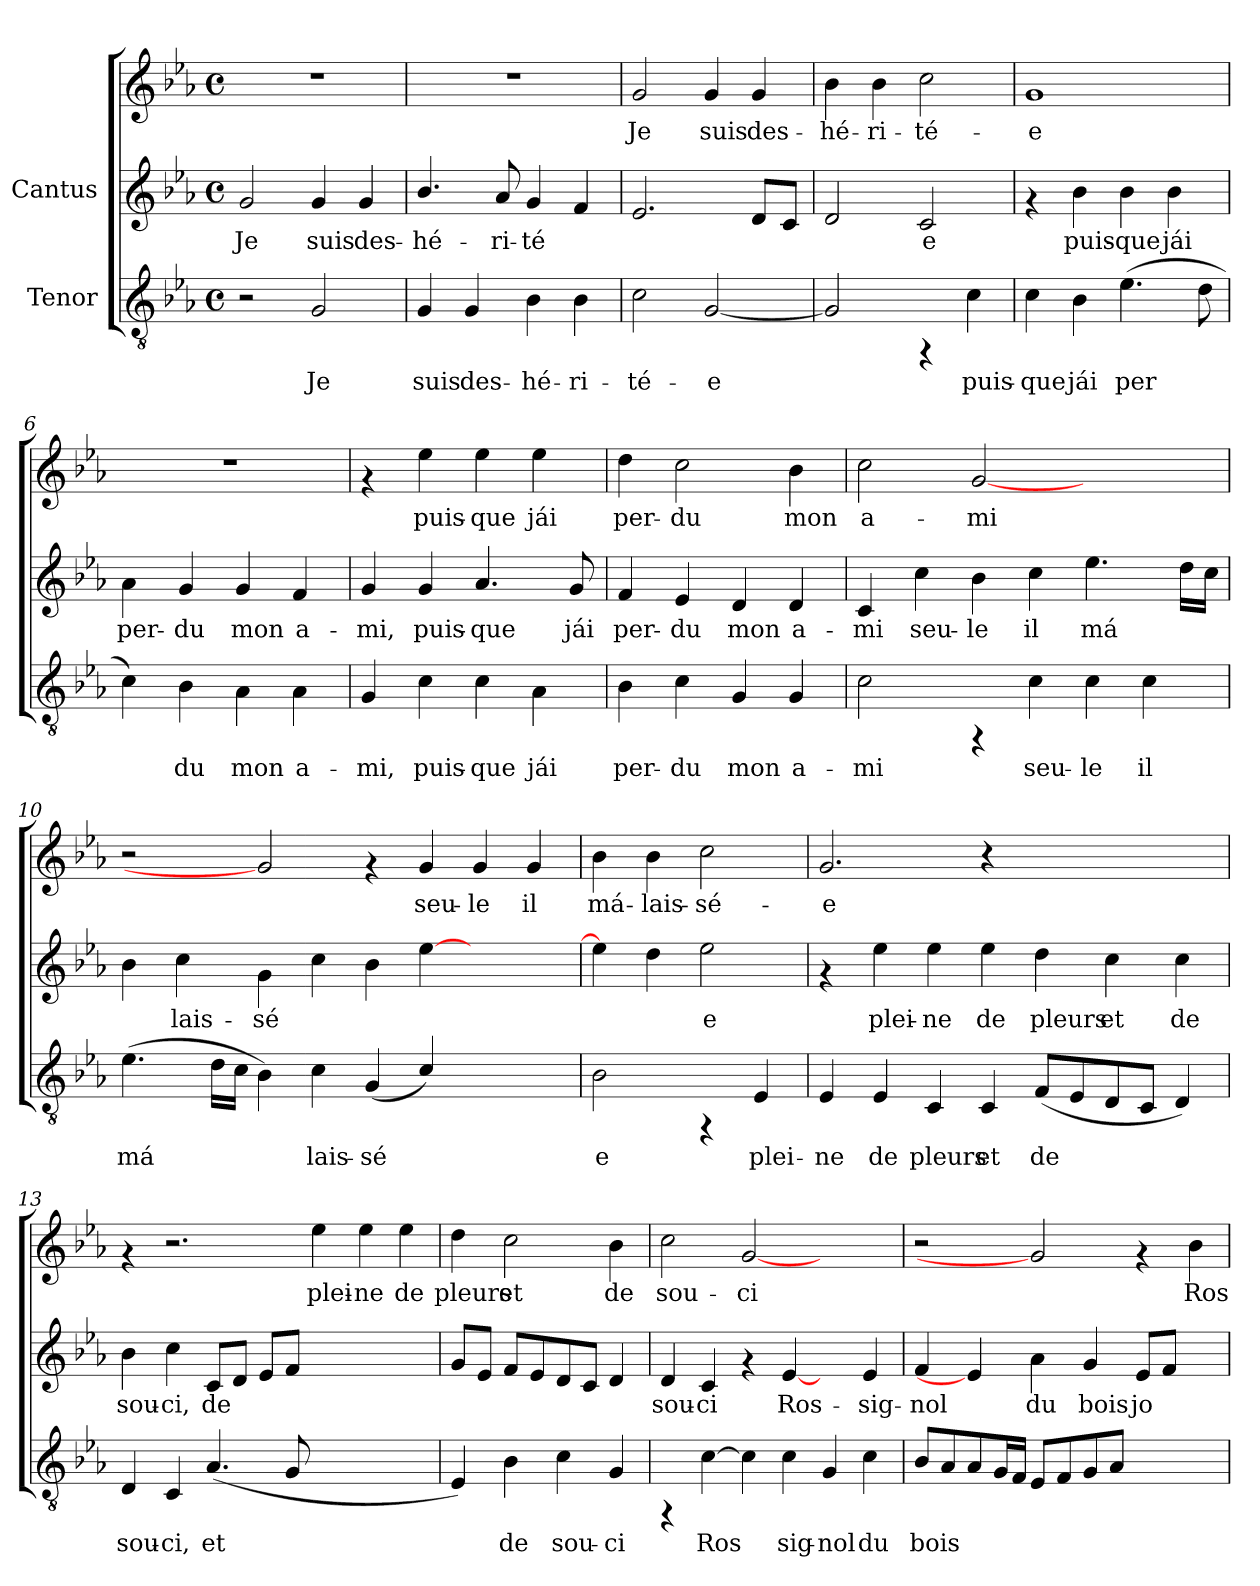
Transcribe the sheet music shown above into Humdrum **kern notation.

**kern	**text	**kern	**text	**kern	**text
*part2	*part2	*part1	*part1	*part1	*part1
*staff3	*staff3	*staff2	*staff2	*staff1	*staff1
*I"Tenor	*	*I"Cantus	*	*	*
!!LO:PB:g=z
*stria5	*	*stria5	*	*stria5	*
*clefGv2	*	*clefG2	*	*clefG2	*
*k[b-e-a-]	*	*k[b-e-a-]	*	*k[b-e-a-]	*
*E-:	*	*E-:	*	*E-:	*
*M4/4	*	*M4/4	*	*M4/4	*
*met(c)	*	*met(c)	*	*met(c)	*
*MM120	*	*MM120	*	*MM120	*
=1	=1	=1	=1	=1	=1
!	!	!	!LO:LY:b:cj	!	!
2r	.	2g/	Je	1r	.
!	!LO:LY:b:cj	!	!LO:LY:b:cj	!	!
2G/	Je	4g/	suis	.	.
!	!	!	!LO:LY:b:cj	!	!
.	.	4g/	des-	.	.
=2	=2	=2	=2	=2	=2
!	!LO:LY:b:cj	!	!LO:LY:b:cj	!	!
4G/	suis	4.b-/	-hé-	1r	.
!	!LO:LY:b:cj	!	!	!	!
4G/	des-	.	.	.	.
!	!	!	!LO:LY:b:cj	!	!
.	.	8a-/	-ri-	.	.
!	!LO:LY:b:cj	!	!LO:LY:b:cj	!	!
4B-\	-hé-	4g/	-té-	.	.
!	!LO:LY:b:cj	!	!LO:LY:b:cj	!	!
4B-\	-ri-	4f/	--	.	.
=3	=3	=3	=3	=3	=3
!	!LO:LY:b:cj	!	!	!	!LO:LY:b:cj
2c\	-té-	2.e-/	.	2g/	-Je
!	!LO:LY:b:cj	!	!	!	!LO:LY:b:cj
[<2G/	-e	.	.	4g/	suis
!	!	!	!	!	!LO:LY:b:cj
.	.	8d/L	.	4g/	des-
.	.	8c/J	.	.	.
=4	=4	=4	=4	=4	=4
!	!LO:LY:b:cj	!	!LO:LY:b:cj	!	!LO:LY:b:cj
2G/]	.	2d/	-	4b-\	-hé-
!	!	!	!	!	!LO:LY:b:cj
.	.	.	.	4b-\	-ri-
!	!	!	!LO:LY:b:cj	!	!LO:LY:b:cj
4rFF	.	2c/	e	2cc\	-té-
!	!LO:LY:b:cj	!	!	!	!
4c\	puis-	.	.	.	.
!!LO:LB:g=z
=5	=5	=5	=5	=5	=5
!	!LO:LY:b:cj	!	!	!	!LO:LY:b:cj
4c\	-que	4rf	.	1g	e
!	!LO:LY:b:cj	!	!LO:LY:b:cj	!	!
4B-\	jái	4b-\	puis-	.	.
!	!LO:LY:b:cj	!	!LO:LY:b:cj	!	!
(>4.e-\	per-	4b-\	-que	.	.
!	!	!	!LO:LY:b:cj	!	!
.	.	4b-\	jái	.	.
!	!LO:LY:b:cj	!	!	!	!
8d\	--	.	.	.	.
=6	=6	=6	=6	=6	=6
!	!LO:LY:b:cj	!	!LO:LY:b:cj	!	!
4c\)	-	4a-\	per-	1r	.
!	!LO:LY:b:cj	!	!LO:LY:b:cj	!	!
4B-\	du	4g/	-du	.	.
!	!LO:LY:b:cj	!	!LO:LY:b:cj	!	!
4A-\	mon	4g/	mon	.	.
!	!LO:LY:b:cj	!	!LO:LY:b:cj	!	!
4A-\	a-	4f/	a-	.	.
=7	=7	=7	=7	=7	=7
!	!LO:LY:b:cj	!	!LO:LY:b:cj	!	!
4G/	-mi,	4g/	mi,	4rf	.
!	!LO:LY:b:cj	!	!LO:LY:b:cj	!	!LO:LY:b:cj
4c\	puis-	4g/	puis-	4ee-\	-puis-
!	!LO:LY:b:cj	!	!LO:LY:b:cj	!	!LO:LY:b:cj
4c\	-que	4.a-/	-que	4ee-\	-que
!	!LO:LY:b:cj	!	!	!	!LO:LY:b:cj
4A-\	jái	.	.	4ee-\	jái
!	!	!	!LO:LY:b:cj	!	!
.	.	8g/	jái	.	.
!!LO:LB:g=z
=8	=8	=8	=8	=8	=8
!	!LO:LY:b:cj	!	!LO:LY:b:cj	!	!LO:LY:b:cj
4B-\	per-	4f/	per-	4dd\	per-
!	!LO:LY:b:cj	!	!LO:LY:b:cj	!	!LO:LY:b:cj
4c\	-du	4e-/	-du	2cc\	-du
!	!LO:LY:b:cj	!	!LO:LY:b:cj	!	!
4G/	mon	4d/	mon	.	.
!	!LO:LY:b:cj	!	!LO:LY:b:cj	!	!LO:LY:b:cj
4G/	a-	4d/	a-	4b-\	mon
=9	=9	=9	=9	=9	=9
!	!LO:LY:b:cj	!	!LO:LY:b:cj	!	!LO:LY:b:cj
2c\	-mi	4c/	mi	2cc\	-a-
!	!	!	!LO:LY:b:cj	!	!
.	.	4cc\	seu-	.	.
!	!	!	!LO:LY:b:cj	!	!LO:LY:b:cj
4rFF	.	4b-\	-le	[2g	-mi
!	!LO:LY:b:cj	!	!LO:LY:b:cj	!	!
4c\	seu-	4cc\	il	.	.
!	!LO:LY:b:cj	!	!LO:LY:b:cj	!	!
4c\	-le	4.ee-\	má-	2ryy	.
!	!LO:LY:b:cj	!	!	!	!
4c\	il	.	.	.	.
!	!	!	!LO:LY:b:cj	!	!
.	.	16dd\L	--	.	.
!	!	!	!LO:LY:b:cj	!	!
.	.	16cc\J	--	.	.
=10	=10	=10	=10	=10	=10
!	!LO:LY:b:cj	!	!LO:LY:b:cj	!	!
(>4.e-\	má-	4b-\	.	2r	.
!	!	!	!LO:LY:b:cj	!	!
.	.	4cc\	lais-	.	.
!	!LO:LY:b:cj	!	!	!	!
16d\L	--	.	.	.	.
!	!LO:LY:b:cj	!	!	!	!
16c\J	--	.	.	.	.
!	!LO:LY:b:cj	!	!LO:LY:b:cj	!	!
4B-\)	-	4g\	-sé-	2g]	.
!	!LO:LY:b:cj	!	!LO:LY:b:cj	!	!
4c\	lais-	4cc\	--	.	.
!	!LO:LY:b:cj	!	!LO:LY:b:cj	!	!
(<4G/	-sé-	4b-\	--	4rf	.
!	!LO:LY:b:cj	!	!LO:LY:b:cj	!	!LO:LY:b:cj
4c/)	--	[>4ee-\	--	4g/	-seu-
!	!	!	!	!	!LO:LY:b:cj
2ryy	.	2ryy	.	4g/	-le
!	!	!	!	!	!LO:LY:b:cj
.	.	.	.	4g/	il
!!LO:LB:g=z
=11	=11	=11	=11	=11	=11
!	!LO:LY:b:cj	!	!LO:LY:b:cj	!	!LO:LY:b:cj
2B-\	-e	4ee-\]	-	4b-\	-má-
!	!	!	!LO:LY:b:cj	!	!LO:LY:b:cj
.	.	4dd\	.	4b-\	-lais-
!	!	!	!LO:LY:b:cj	!	!LO:LY:b:cj
4rFF	.	2ee-\	e	2cc\	-sé-
!	!LO:LY:b:cj	!	!	!	!
4E-/	plei-	.	.	.	.
=12	=12	=12	=12	=12	=12
!	!LO:LY:b:cj	!	!	!	!LO:LY:b:cj
4E-/	-ne	4rf	.	2.g/	e
!	!LO:LY:b:cj	!	!LO:LY:b:cj	!	!
4E-/	de	4ee-\	plei-	.	.
!	!LO:LY:b:cj	!	!LO:LY:b:cj	!	!
4C/	pleurs	4ee-\	-ne	.	.
!	!LO:LY:b:cj	!	!LO:LY:b:cj	!	!
4C/	et	4ee-\	de	4r	.
!	!LO:LY:b:cj	!	!LO:LY:b:cj	!	!
(<8F/L	de	4dd\	pleurs	2.ryy	.
!	!LO:LY:b:cj	!	!	!	!
8E-/	.	.	.	.	.
!	!LO:LY:b:cj	!	!LO:LY:b:cj	!	!
8D/	.	4cc\	et	.	.
!	!LO:LY:b:cj	!	!	!	!
8C/J	.	.	.	.	.
!	!LO:LY:b:cj	!	!LO:LY:b:cj	!	!
4D/)	.	4cc\	de	.	.
=13	=13	=13	=13	=13	=13
!	!LO:LY:b:cj	!	!LO:LY:b:cj	!	!
4D/	sou-	4b-\	sou-	4rf	.
!	!LO:LY:b:cj	!	!LO:LY:b:cj	!	!
4C/	-ci,	4cc\	-ci,	2.r	.
!	!LO:LY:b:cj	!	!LO:LY:b:cj	!	!
(<4.A-/	et	8c/L	de	.	.
!	!	!	!LO:LY:b:cj	!	!
.	.	8d/J	.	.	.
!	!	!	!LO:LY:b:cj	!	!
.	.	8e-/L	.	.	.
!	!LO:LY:b:cj	!	!LO:LY:b:cj	!	!
8G/	.	8f/J	.	.	.
!	!	!	!	!	!LO:LY:b:cj
2.ryy	.	2.ryy	.	4ee-\	plei-
!	!	!	!	!	!LO:LY:b:cj
.	.	.	.	4ee-\	-ne
!	!	!	!	!	!LO:LY:b:cj
.	.	.	.	4ee-\	de
!!LO:PB:g=z
=14	=14	=14	=14	=14	=14
!	!LO:LY:b:cj	!	!	!	!LO:LY:b:cj
4E-/)	.	8g/L	.	4dd\	pleurs
.	.	8e-/J	.	.	.
!	!LO:LY:b:cj	!	!	!	!LO:LY:b:cj
4B-\	de	8f/L	.	2cc\	et
.	.	8e-/	.	.	.
!	!LO:LY:b:cj	!	!	!	!
4c\	sou-	8d/	.	.	.
.	.	8c/J	.	.	.
!	!LO:LY:b:cj	!	!	!	!LO:LY:b:cj
4G/	-ci	4d/	.	4b-\	de
=15	=15	=15	=15	=15	=15
!	!	!	!LO:LY:b:cj	!	!LO:LY:b:cj
4rFF	.	4d/	sou-	2cc\	sou-
!	!LO:LY:b:cj	!	!LO:LY:b:cj	!	!
[>4c\	Ros-	4c/	-ci	.	.
!	!LO:LY:b:cj	!	!	!	!LO:LY:b:cj
4c\]	-	4rf	.	[2g	-ci
!	!LO:LY:b:cj	!	!LO:LY:b:cj	!	!
4c\	sig-	[4e-/	Ros-	.	.
!	!LO:LY:b:cj	!	!	!	!
4G/	-nol	4ryy	.	2ryy	.
!	!LO:LY:b:cj	!	!LO:LY:b:cj	!	!
4c\	du	4e-/	-sig-	.	.
=16	=16	=16	=16	=16	=16
!	!LO:LY:b:cj	!	!LO:LY:b:cj	!	!
8B-/L	bois	4f/	-nol	2r	.
!	!LO:LY:b:cj	!	!	!	!
8A-/	.	.	.	.	.
!	!LO:LY:b:cj	!	!	!	!
8A-/	.	4e-/]	.	.	.
!	!LO:LY:b:cj	!	!	!	!
16G/	.	.	.	.	.
!	!LO:LY:b:cj	!	!	!	!
16F/J	.	.	.	.	.
!	!LO:LY:b:cj	!	!LO:LY:b:cj	!	!
8E-/L	.	4a-\	du	2g]	.
!	!LO:LY:b:cj	!	!	!	!
8F/	.	.	.	.	.
!	!LO:LY:b:cj	!	!LO:LY:b:cj	!	!
8G/	.	4g/	bois	.	.
!	!LO:LY:b:cj	!	!	!	!
8A-/J	.	.	.	.	.
!	!	!	!LO:LY:b:cj	!	!
2ryy	.	8e-/L	jo-	4rf	.
!	!	!	!LO:LY:b:cj	!	!
.	.	8f/J	--	.	.
!	!	!	!	!	!LO:LY:b:cj
.	.	4ryy	.	4b-\	-Ros-
=	=	=	=	=	=
*-	*-	*-	*-	*-	*-
